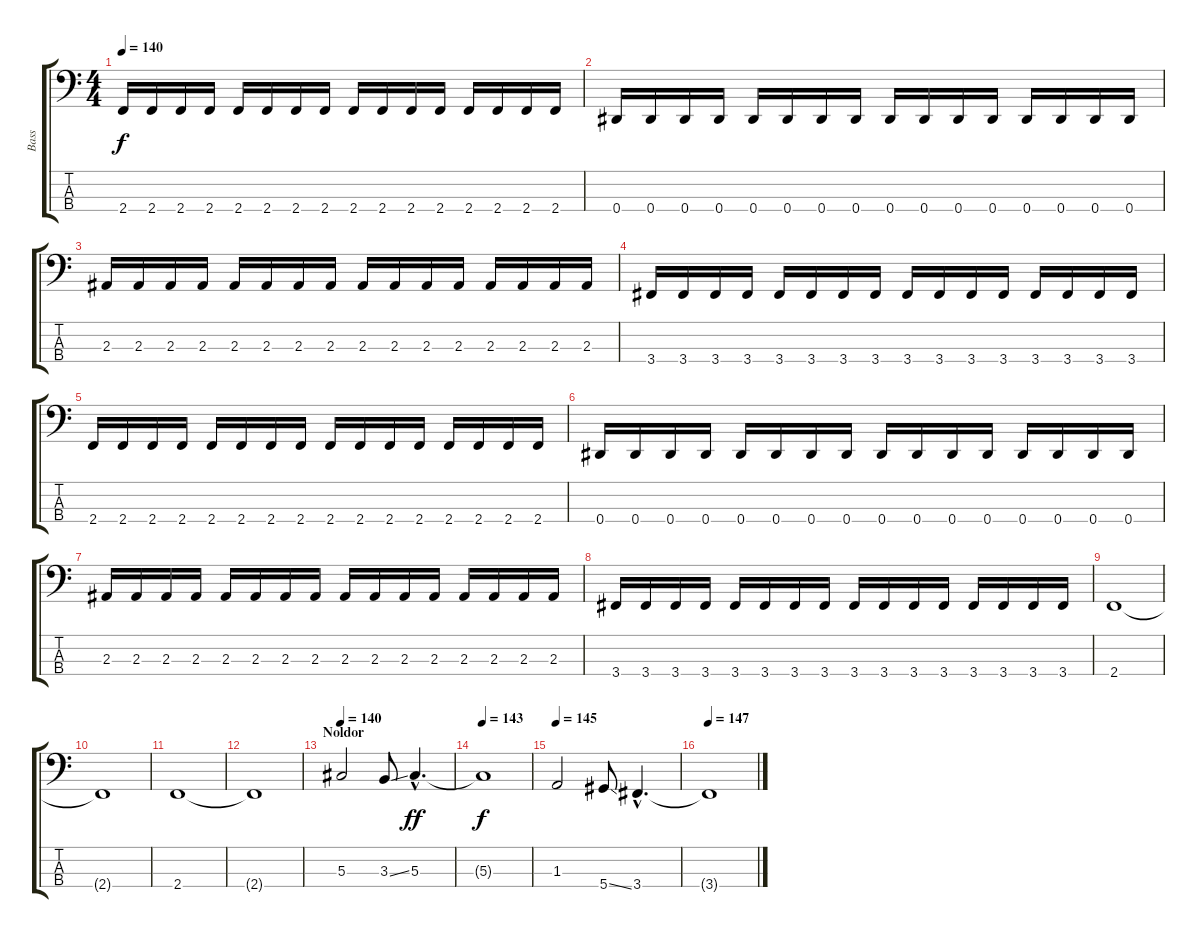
\track ("Bass" "Bass") {instrument electricbasspick}
\staff {score tabs}
\tuning (Gb2 Db2 Ab1 Eb1) {hide}
\ts (4 4)
\tempo 140
\clef f4
\ks c
2.4.16{dy f} 2.4.16 2.4.16 2.4.16 2.4.16 2.4.16 2.4.16 2.4.16 2.4.16 2.4.16 2.4.16 2.4.16 2.4.16 2.4.16 2.4.16 2.4.16 |
0.4.16 0.4.16 0.4.16 0.4.16 0.4.16 0.4.16 0.4.16 0.4.16 0.4.16 0.4.16 0.4.16 0.4.16 0.4.16 0.4.16 0.4.16 0.4.16 |
2.3.16 2.3.16 2.3.16 2.3.16 2.3.16 2.3.16 2.3.16 2.3.16 2.3.16 2.3.16 2.3.16 2.3.16 2.3.16 2.3.16 2.3.16 2.3.16 |
3.4.16 3.4.16 3.4.16 3.4.16 3.4.16 3.4.16 3.4.16 3.4.16 3.4.16 3.4.16 3.4.16 3.4.16 3.4.16 3.4.16 3.4.16 3.4.16 |
2.4.16 2.4.16 2.4.16 2.4.16 2.4.16 2.4.16 2.4.16 2.4.16 2.4.16 2.4.16 2.4.16 2.4.16 2.4.16 2.4.16 2.4.16 2.4.16 |
0.4.16 0.4.16 0.4.16 0.4.16 0.4.16 0.4.16 0.4.16 0.4.16 0.4.16 0.4.16 0.4.16 0.4.16 0.4.16 0.4.16 0.4.16 0.4.16 |
2.3.16 2.3.16 2.3.16 2.3.16 2.3.16 2.3.16 2.3.16 2.3.16 2.3.16 2.3.16 2.3.16 2.3.16 2.3.16 2.3.16 2.3.16 2.3.16 |
3.4.16 3.4.16 3.4.16 3.4.16 3.4.16 3.4.16 3.4.16 3.4.16 3.4.16 3.4.16 3.4.16 3.4.16 3.4.16 3.4.16 3.4.16 3.4.16 |
2.4.1 |
2.4{t}.1 |
2.4.1 |
2.4{t}.1 |
\section ("" "Noldor")
\tempo 140
5.3.2 3.3{ss}.8 5.3{hac}.4{d dy ff} |
\tempo 143
5.3{t}.1{dy f} |
\tempo 145
1.3.2 5.4{ss}.8 3.4{hac}.4{d} |
\tempo 147
3.4{t}.1
